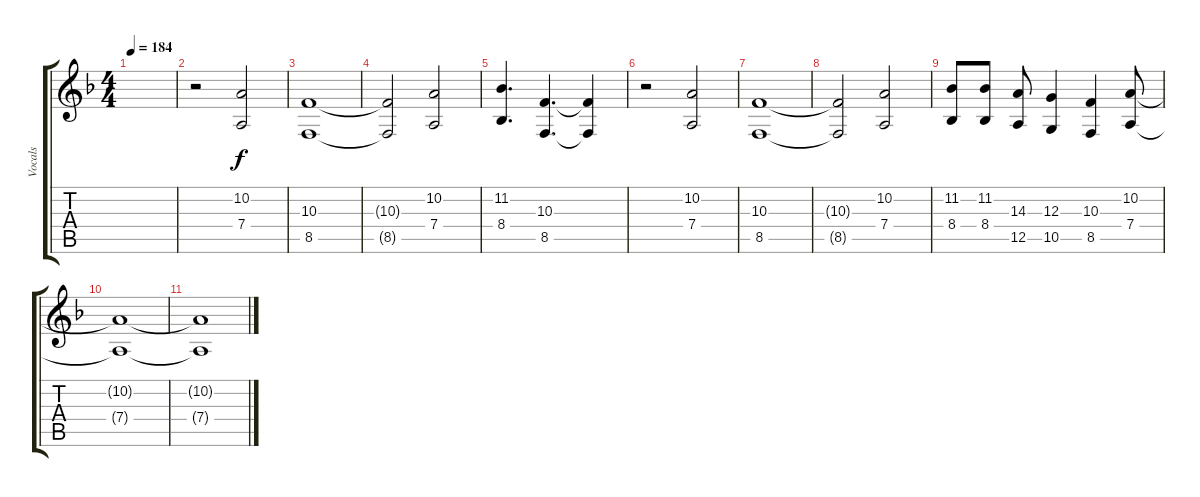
\track ("Vocals" "Vocals") {instrument sopranosax}
\staff {score tabs}
\tuning (E4 B3 G3 D3 A2 E2) {hide}
\ts (4 4)
\tempo 184
\clef g2
\ks f
|
r.2 (10.2 7.4).2 |
(10.3 8.5).1 |
(10.3{t} 8.5{t}).2 (10.2 7.4).2 |
(11.2 8.4).4{d} (10.3 8.5).4{d} (10.3{t} 8.5{t}).4 |
r.2 (10.2 7.4).2 |
(10.3 8.5).1 |
(10.3{t} 8.5{t}).2 (10.2 7.4).2 |
(11.2 8.4).8 (11.2 8.4).8 (14.3 12.5).8 (12.3 10.5).4 (10.3 8.5).4 (10.2 7.4).8 |
(10.2{t} 7.4{t}).1 |
(10.2{t} 7.4{t}).1
